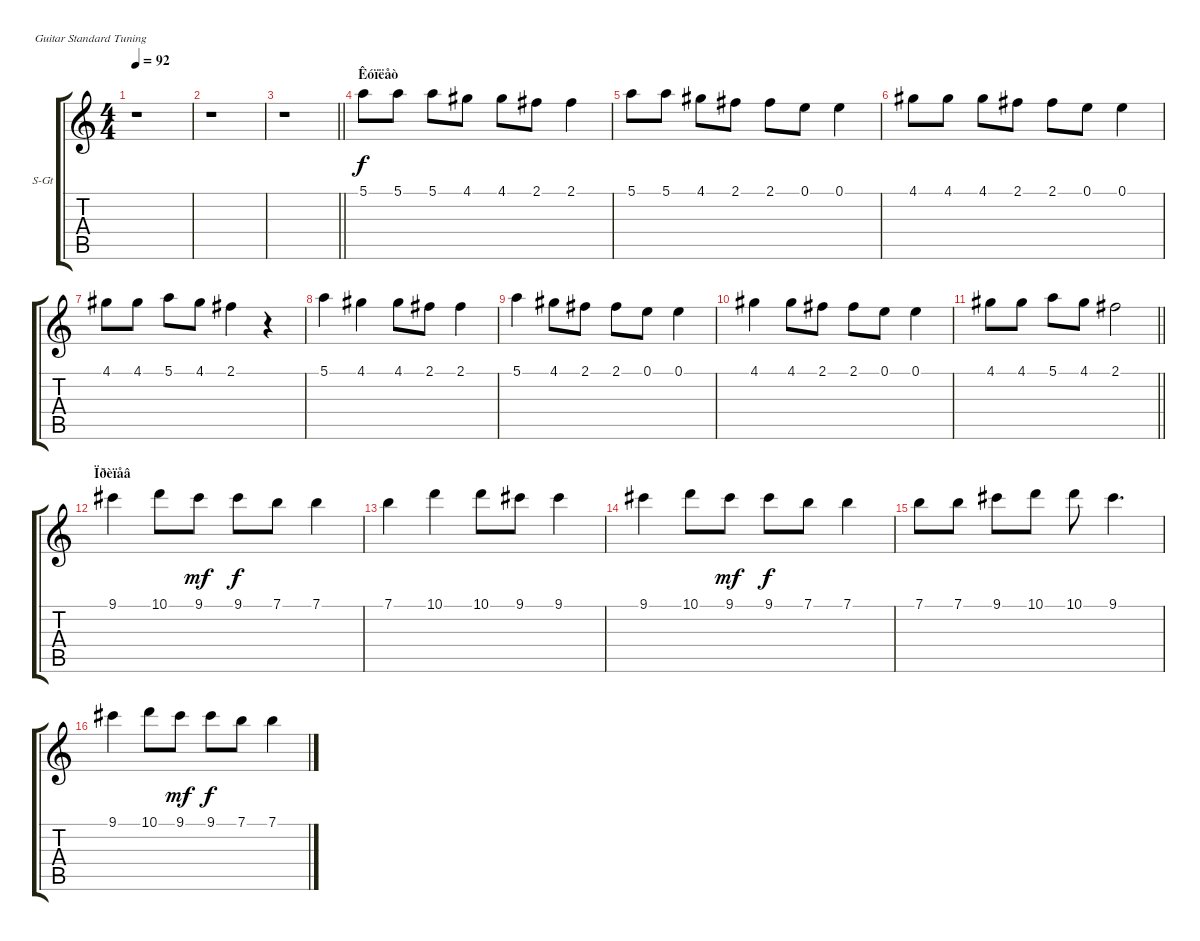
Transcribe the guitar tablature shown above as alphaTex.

\bracketExtendMode groupsimilarinstruments
\firstSystemTrackNameOrientation horizontal
\otherSystemsTrackNameOrientation horizontal
\track ("Âîêàë" "S-Gt") {instrument tenorsax}
\staff {score tabs}
\tuning (E4 B3 G3 D3 A2 E2)
\displaytranspose 12
\ts (4 4)
\tempo 92
\clef g2
\ks c
r.1{dy f} |
r.1 |
\barLineRight lightlight
r.1 |
\section ("" "Êóïëåò")
5.1.8 5.1.8 5.1.8 4.1.8 4.1.8 2.1.8 2.1.4 |
5.1.8 5.1.8 4.1.8 2.1.8 2.1.8 0.1.8 0.1.4 |
4.1.8 4.1.8 4.1.8 2.1.8 2.1.8 0.1.8 0.1.4 |
4.1.8 4.1.8 5.1.8 4.1.8 2.1.4 r.4 |
5.1.4 4.1.4 4.1.8 2.1.8 2.1.4 |
5.1.4 4.1.8 2.1.8 2.1.8 0.1.8 0.1.4 |
4.1.4 4.1.8 2.1.8 2.1.8 0.1.8 0.1.4 |
\barLineRight lightlight
4.1.8 4.1.8 5.1.8 4.1.8 2.1.2 |
\section ("" "Ïðèïåâ")
9.1.4 10.1.8 9.1.8{dy mf} 9.1.8{dy f} 7.1.8 7.1.4 |
7.1.4 10.1.4 10.1.8 9.1.8 9.1.4 |
9.1.4 10.1.8 9.1.8{dy mf} 9.1.8{dy f} 7.1.8 7.1.4 |
7.1.8 7.1.8 9.1.8 10.1.8 10.1.8 9.1.4{d} |
9.1.4 10.1.8 9.1.8{dy mf} 9.1.8{dy f} 7.1.8 7.1.4
